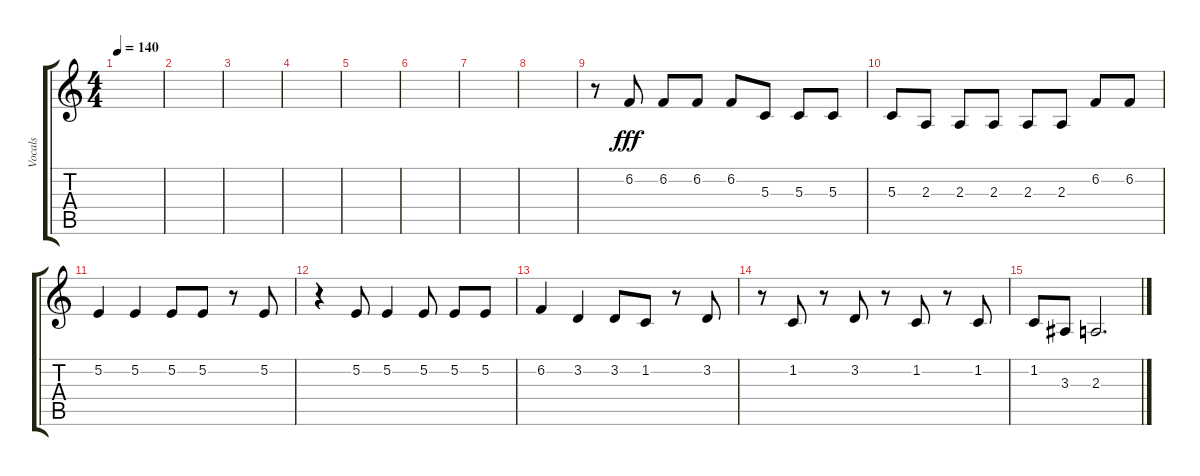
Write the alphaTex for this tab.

\track ("Vocals" "Vocals") {instrument altosax}
\staff {score tabs}
\tuning (E4 B3 G3 D3 A2 E2) {hide}
\ts (4 4)
\tempo 140
\clef g2
\ks c
|
|
|
|
|
|
|
|
r.8 6.2.8{dy fff} 6.2.8 6.2.8 6.2.8 5.3.8 5.3.8 5.3.8 |
5.3.8 2.3.8 2.3.8 2.3.8 2.3.8 2.3.8 6.2.8 6.2.8 |
5.2.4 5.2.4 5.2.8 5.2.8 r.8 5.2.8 |
r.4 5.2.8 5.2.4 5.2.8 5.2.8 5.2.8 |
6.2.4 3.2.4 3.2.8 1.2.8 r.8 3.2.8 |
r.8 1.2.8 r.8 3.2.8 r.8 1.2.8 r.8 1.2.8 |
1.2.8 3.3.8 2.3.2{d}
